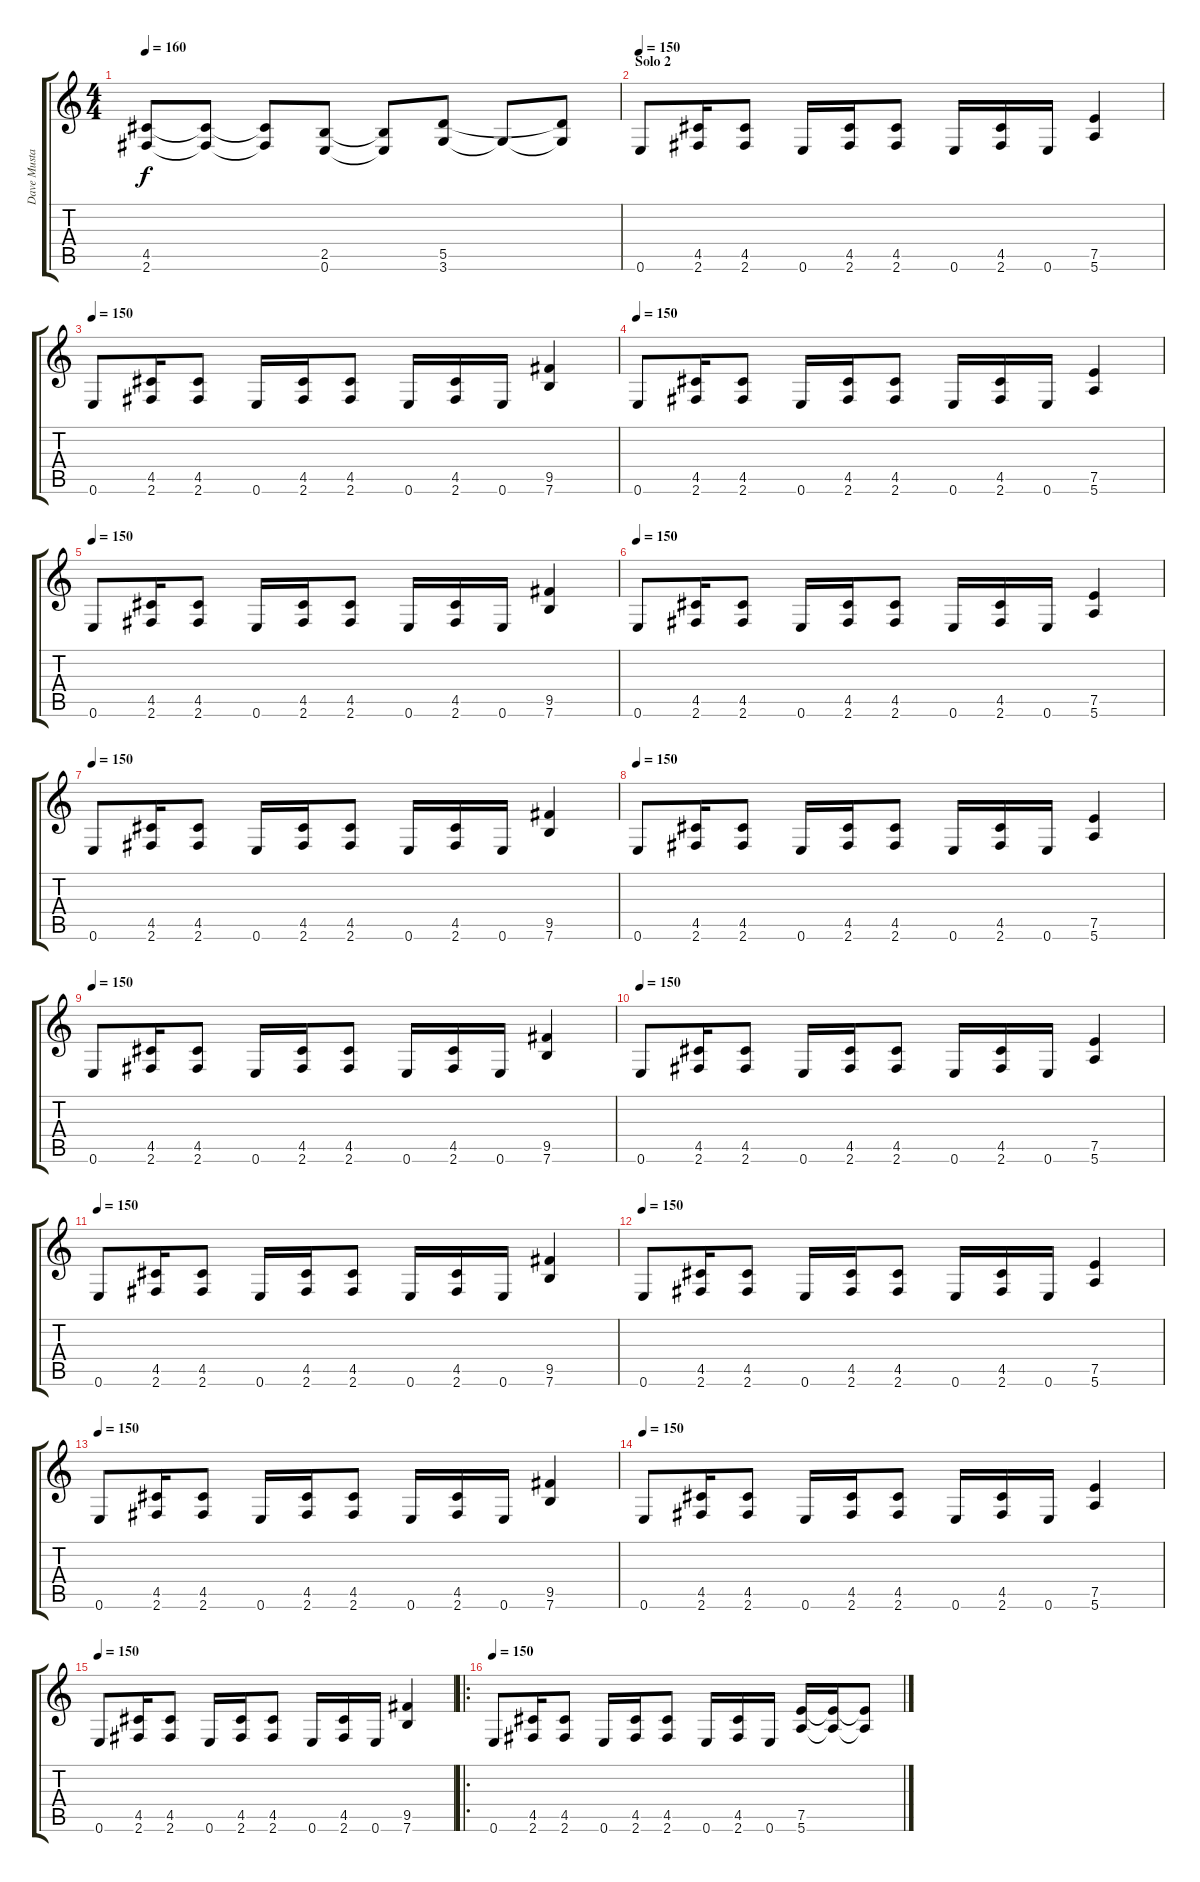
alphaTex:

\track ("Dave Mustaine" "Dave Musta") {instrument distortionguitar}
\staff {score tabs}
\tuning (E4 B3 G3 D3 A2 E2) {hide}
\ts (4 4)
\tempo 160
\clef g2
\ks c
(4.5 2.6).8{dy f} (4.5{t} 2.6{t}).8 (4.5{t} 2.6{t}).8 (2.5 0.6).8 (2.5{t} 0.6{t}).8 (5.5 3.6).8 3.6{t}.8 (5.5{t} 3.6{t}).8 |
\section ("" "Solo 2")
\tempo 150
0.6.8 (4.5 2.6).16 (4.5 2.6).8 0.6.16 (4.5 2.6).16 (4.5 2.6).8 0.6.16 (4.5 2.6).16 0.6.16 (7.5 5.6).4 |
\tempo 150
0.6.8 (4.5 2.6).16 (4.5 2.6).8 0.6.16 (4.5 2.6).16 (4.5 2.6).8 0.6.16 (4.5 2.6).16 0.6.16 (9.5 7.6).4 |
\tempo 150
0.6.8 (4.5 2.6).16 (4.5 2.6).8 0.6.16 (4.5 2.6).16 (4.5 2.6).8 0.6.16 (4.5 2.6).16 0.6.16 (7.5 5.6).4 |
\tempo 150
0.6.8 (4.5 2.6).16 (4.5 2.6).8 0.6.16 (4.5 2.6).16 (4.5 2.6).8 0.6.16 (4.5 2.6).16 0.6.16 (9.5 7.6).4 |
\tempo 150
0.6.8 (4.5 2.6).16 (4.5 2.6).8 0.6.16 (4.5 2.6).16 (4.5 2.6).8 0.6.16 (4.5 2.6).16 0.6.16 (7.5 5.6).4 |
\tempo 150
0.6.8 (4.5 2.6).16 (4.5 2.6).8 0.6.16 (4.5 2.6).16 (4.5 2.6).8 0.6.16 (4.5 2.6).16 0.6.16 (9.5 7.6).4 |
\tempo 150
0.6.8 (4.5 2.6).16 (4.5 2.6).8 0.6.16 (4.5 2.6).16 (4.5 2.6).8 0.6.16 (4.5 2.6).16 0.6.16 (7.5 5.6).4 |
\tempo 150
0.6.8 (4.5 2.6).16 (4.5 2.6).8 0.6.16 (4.5 2.6).16 (4.5 2.6).8 0.6.16 (4.5 2.6).16 0.6.16 (9.5 7.6).4 |
\tempo 150
0.6.8 (4.5 2.6).16 (4.5 2.6).8 0.6.16 (4.5 2.6).16 (4.5 2.6).8 0.6.16 (4.5 2.6).16 0.6.16 (7.5 5.6).4 |
\tempo 150
0.6.8 (4.5 2.6).16 (4.5 2.6).8 0.6.16 (4.5 2.6).16 (4.5 2.6).8 0.6.16 (4.5 2.6).16 0.6.16 (9.5 7.6).4 |
\tempo 150
0.6.8 (4.5 2.6).16 (4.5 2.6).8 0.6.16 (4.5 2.6).16 (4.5 2.6).8 0.6.16 (4.5 2.6).16 0.6.16 (7.5 5.6).4 |
\tempo 150
0.6.8 (4.5 2.6).16 (4.5 2.6).8 0.6.16 (4.5 2.6).16 (4.5 2.6).8 0.6.16 (4.5 2.6).16 0.6.16 (9.5 7.6).4 |
\tempo 150
0.6.8 (4.5 2.6).16 (4.5 2.6).8 0.6.16 (4.5 2.6).16 (4.5 2.6).8 0.6.16 (4.5 2.6).16 0.6.16 (7.5 5.6).4 |
\tempo 150
0.6.8 (4.5 2.6).16 (4.5 2.6).8 0.6.16 (4.5 2.6).16 (4.5 2.6).8 0.6.16 (4.5 2.6).16 0.6.16 (9.5 7.6).4 |
\ro
\tempo 150
0.6.8 (4.5 2.6).16 (4.5 2.6).8 0.6.16 (4.5 2.6).16 (4.5 2.6).8 0.6.16 (4.5 2.6).16 0.6.16 (7.5 5.6).16 (7.5{t} 5.6{t}).16 (7.5{t} 5.6{t}).8
